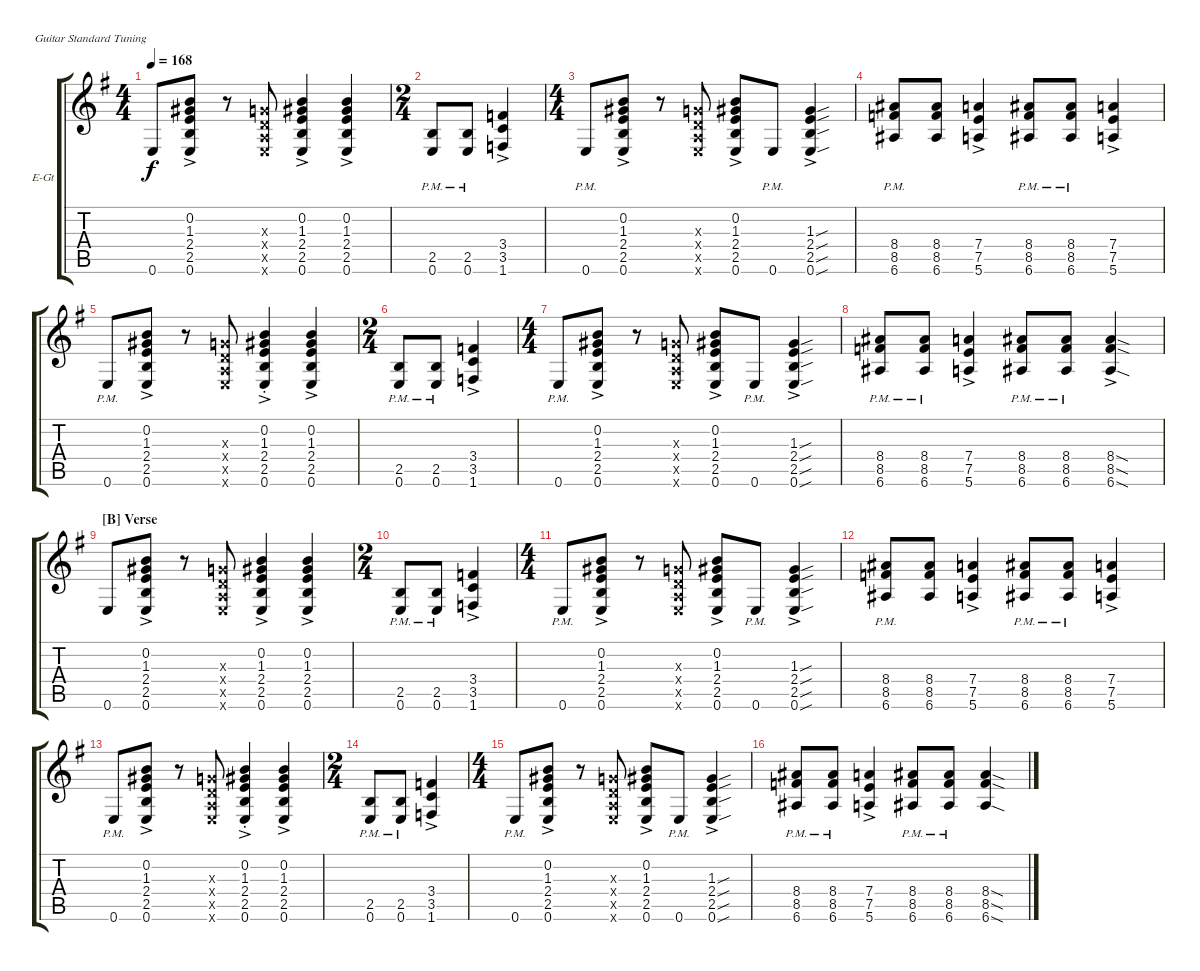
\bracketExtendMode groupsimilarinstruments
\firstSystemTrackNameOrientation horizontal
\otherSystemsTrackNameOrientation horizontal
\track ("Guitar 2" "E-Gt") {instrument electricguitarclean}
\staff {score tabs}
\tuning (E4 B3 G3 D3 A2 E2)
\ts (4 4)
\tempo 168
\clef g2
\scale
1.07818
\ks g
0.6.8{dy f} (2.4{ac} 2.5{ac} 0.6{ac} 1.3{ac} 0.2{ac}).8 r.8 (0.4{x} 0.5{x} 0.6{x} 0.3{x}).8 (2.4{ac} 2.5{ac} 0.6{ac} 0.2{ac} 1.3{ac}).4 (2.4{ac} 2.5{ac} 0.6{ac} 0.2{ac} 1.3{ac}).4 |
\ts (2 4)
\scale
0.921816 (0.6{pm} 2.5{pm}).8 (0.6{pm} 2.5{pm}).8 (3.4 3.5 1.6{ac}).4 |
\ts (4 4)
\scale
1.10845 0.6{pm}.8 (2.4 2.5 0.6{ac} 1.3 0.2).8 r.8 (0.4{x} 0.5{x} 0.6{x} 0.3{x}).8 (2.4{ac} 2.5{ac} 0.6{ac} 0.2{ac} 1.3{ac}).8 0.6{pm}.8 (0.6{sou ac} 2.5{sou} 2.4{sou} 1.3{sou}).4 |
\scale
0.891551 (8.5 6.6{pm} 8.4).8 (8.5 6.6 8.4).8 (7.4 7.5 5.6{ac}).4 (8.5{pm} 6.6{pm} 8.4{pm}).8 (8.5{pm} 6.6{pm} 8.4{pm}).8 (7.4 7.5{ac} 5.6).4 |
\scale
1.07818 0.6{pm}.8 (2.4 2.5 0.6{ac} 1.3 0.2).8 r.8 (0.4{x} 0.5{x} 0.6{x} 0.3{x}).8 (2.4 2.5 0.6 1.3 0.2{ac st}).4 (2.4 2.5{ac} 0.6 1.3 0.2).4 |
\ts (2 4)
\scale
0.921816 (0.6{pm} 2.5{pm}).8 (0.6{pm} 2.5{pm}).8 (3.4 3.5 1.6{ac}).4 |
\ts (4 4)
\scale
1.10845 0.6{pm}.8 (2.4 2.5 0.6 1.3 0.2{ac}).8 r.8 (0.4{x} 0.5{x} 0.6{x} 0.3{x}).8 (2.4 2.5 0.6{ac} 1.3 0.2).8 0.6{pm}.8 (2.4{sou} 2.5{sou} 0.6{sou ac} 1.3{sou}).4 |
\scale
0.891551 (8.5{pm} 6.6{pm} 8.4{pm}).8 (8.5{pm} 6.6{pm} 8.4{pm}).8 (7.4 7.5 5.6{ac}).4 (8.5{pm} 6.6{pm} 8.4{pm}).8 (8.5{pm} 6.6{pm} 8.4{pm}).8 (8.4{sod ac} 8.5{sod ac} 6.6{sod ac}).4 |
\section ("B" "Verse")
\scale
1.07818 0.6.8 (2.4{ac} 2.5{ac} 0.6{ac} 1.3{ac} 0.2{ac}).8 r.8 (0.4{x} 0.5{x} 0.6{x} 0.3{x}).8 (2.4{ac} 2.5{ac} 0.6{ac} 0.2{ac} 1.3{ac}).4 (2.4{ac} 2.5{ac} 0.6{ac} 0.2{ac} 1.3{ac}).4 |
\ts (2 4)
\scale
0.921816 (0.6{pm} 2.5{pm}).8 (0.6{pm} 2.5{pm}).8 (3.4 3.5 1.6{ac}).4 |
\ts (4 4)
\scale
1.10845 0.6{pm}.8 (2.4 2.5 0.6{ac} 1.3 0.2).8 r.8 (0.4{x} 0.5{x} 0.6{x} 0.3{x}).8 (2.4{ac} 2.5{ac} 0.6{ac} 0.2{ac} 1.3{ac}).8 0.6{pm}.8 (0.6{sou ac} 2.5{sou} 2.4{sou} 1.3{sou}).4 |
\scale
0.891551 (8.5 6.6{pm} 8.4).8 (8.5 6.6 8.4).8 (7.4 7.5 5.6{ac}).4 (8.5{pm} 6.6{pm} 8.4{pm}).8 (8.5{pm} 6.6{pm} 8.4{pm}).8 (7.4 7.5{ac} 5.6).4 |
\scale
1.07818 0.6{pm}.8 (2.4 2.5 0.6{ac} 1.3 0.2).8 r.8 (0.4{x} 0.5{x} 0.6{x} 0.3{x}).8 (2.4 2.5 0.6 1.3 0.2{ac st}).4 (2.4 2.5{ac} 0.6 1.3 0.2).4 |
\ts (2 4)
\scale
0.921816 (0.6{pm} 2.5{pm}).8 (0.6{pm} 2.5{pm}).8 (3.4 3.5 1.6{ac}).4 |
\ts (4 4)
\scale
1.10845 0.6{pm}.8 (2.4 2.5 0.6 1.3 0.2{ac}).8 r.8 (0.4{x} 0.5{x} 0.6{x} 0.3{x}).8 (2.4 2.5 0.6{ac} 1.3 0.2).8 0.6{pm}.8 (2.4{sou} 2.5{sou} 0.6{sou ac} 1.3{sou}).4 |
\scale
0.891551 (8.5{pm} 6.6{pm} 8.4{pm}).8 (8.5{pm} 6.6{pm} 8.4{pm}).8 (7.4 7.5 5.6{ac}).4 (8.5{pm} 6.6{pm} 8.4{pm}).8 (8.5{pm} 6.6{pm} 8.4{pm}).8 (8.4{sod} 8.5{sod} 6.6{sod}).4
